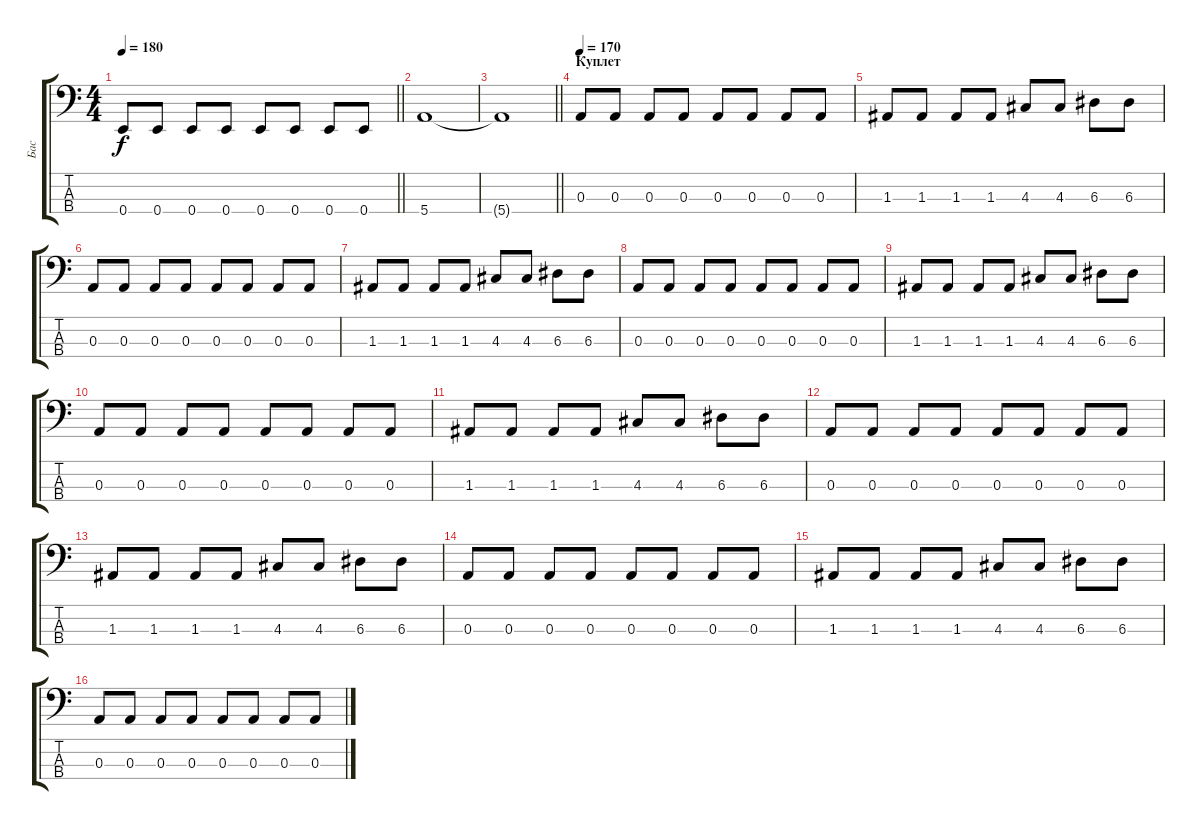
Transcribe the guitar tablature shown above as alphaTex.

\track ("Бас" "Бас") {instrument electricbassfinger}
\staff {score tabs}
\tuning (G2 D2 A1 E1) {hide}
\ts (4 4)
\tempo 180
\clef f4
\barLineRight lightlight
\ks c
0.4.8{dy f} 0.4.8 0.4.8 0.4.8 0.4.8 0.4.8 0.4.8 0.4.8 |
5.4.1 |
\barLineRight lightlight
5.4{t}.1 |
\section ("" "Куплет")
\tempo 170
0.3.8 0.3.8 0.3.8 0.3.8 0.3.8 0.3.8 0.3.8 0.3.8 |
1.3.8 1.3.8 1.3.8 1.3.8 4.3.8 4.3.8 6.3.8 6.3.8 |
0.3.8 0.3.8 0.3.8 0.3.8 0.3.8 0.3.8 0.3.8 0.3.8 |
1.3.8 1.3.8 1.3.8 1.3.8 4.3.8 4.3.8 6.3.8 6.3.8 |
0.3.8 0.3.8 0.3.8 0.3.8 0.3.8 0.3.8 0.3.8 0.3.8 |
1.3.8 1.3.8 1.3.8 1.3.8 4.3.8 4.3.8 6.3.8 6.3.8 |
0.3.8 0.3.8 0.3.8 0.3.8 0.3.8 0.3.8 0.3.8 0.3.8 |
1.3.8 1.3.8 1.3.8 1.3.8 4.3.8 4.3.8 6.3.8 6.3.8 |
0.3.8 0.3.8 0.3.8 0.3.8 0.3.8 0.3.8 0.3.8 0.3.8 |
1.3.8 1.3.8 1.3.8 1.3.8 4.3.8 4.3.8 6.3.8 6.3.8 |
0.3.8 0.3.8 0.3.8 0.3.8 0.3.8 0.3.8 0.3.8 0.3.8 |
1.3.8 1.3.8 1.3.8 1.3.8 4.3.8 4.3.8 6.3.8 6.3.8 |
0.3.8 0.3.8 0.3.8 0.3.8 0.3.8 0.3.8 0.3.8 0.3.8
